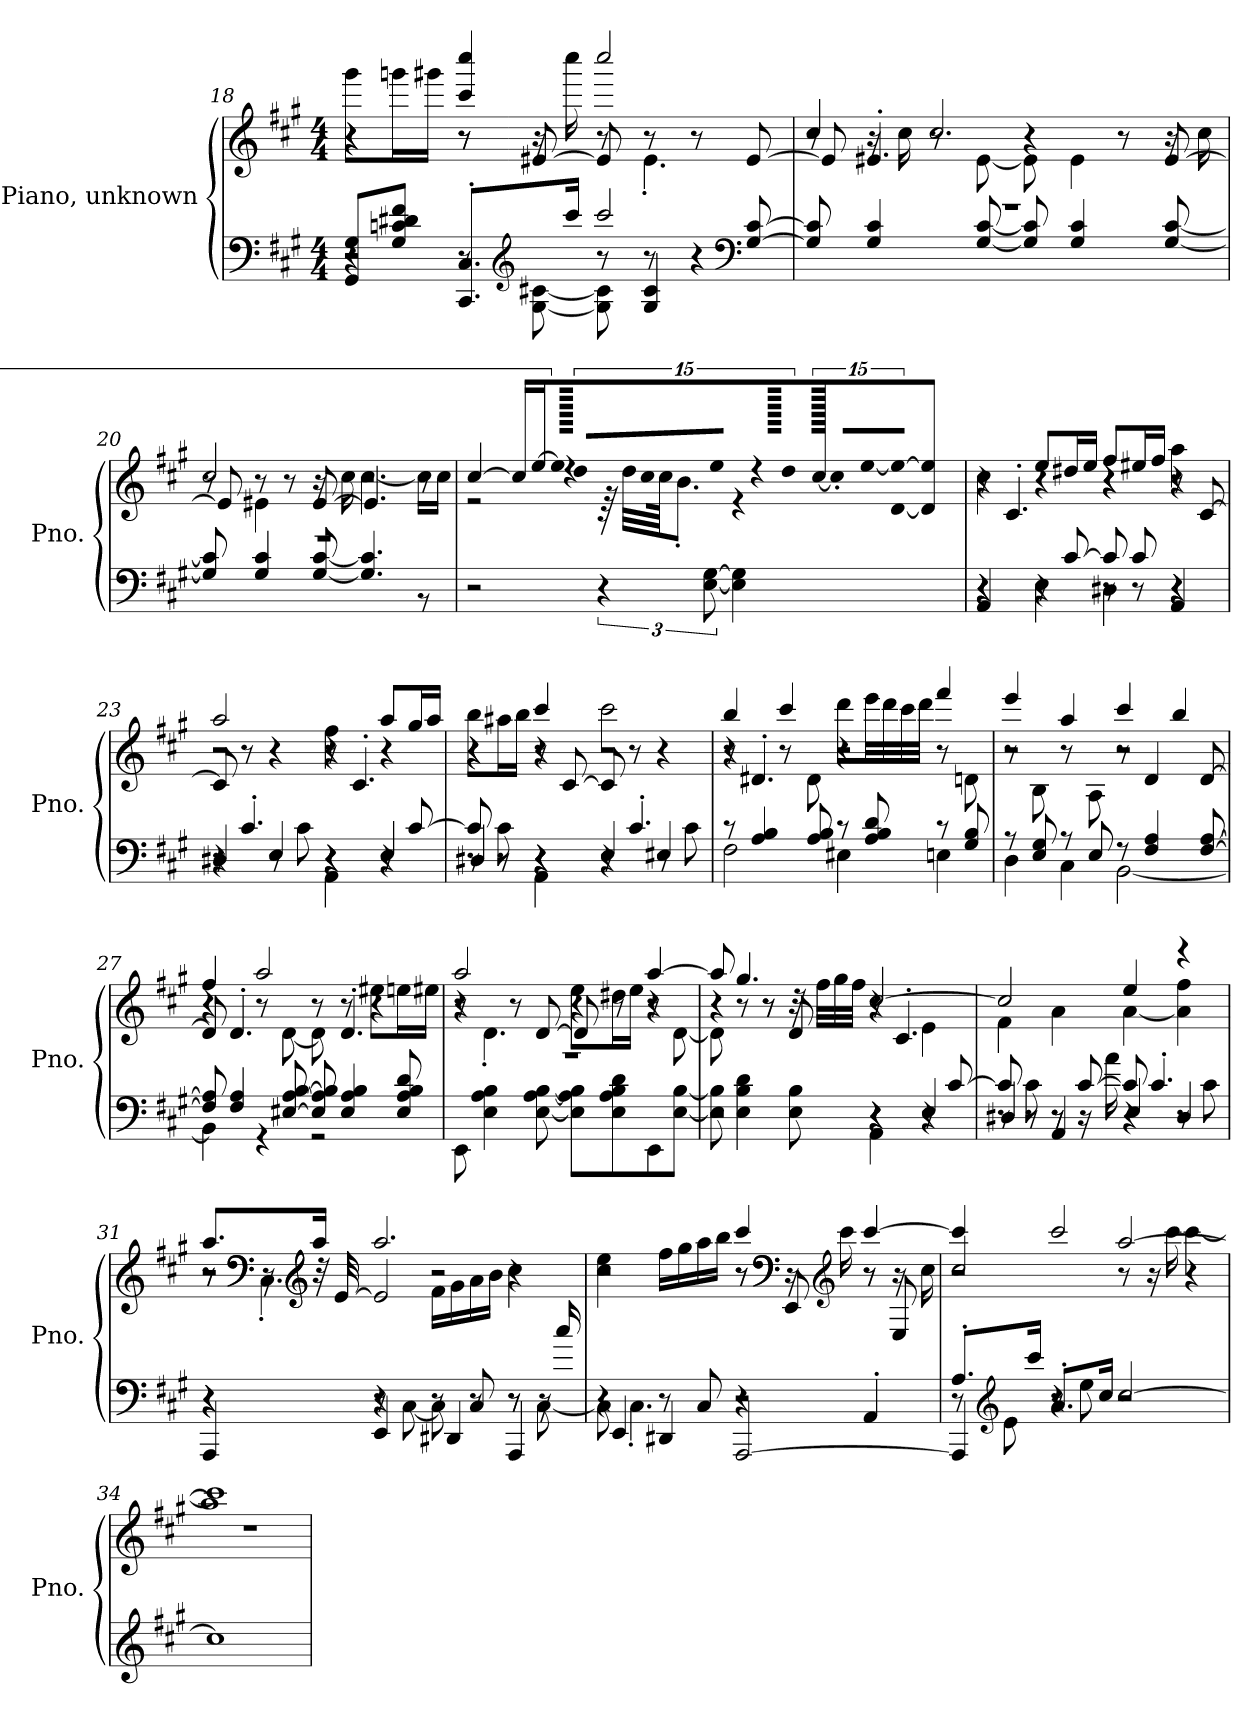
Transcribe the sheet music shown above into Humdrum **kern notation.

**kern	**kern
*part1	*part1
*staff2	*staff1
*I"Piano, unknown	*
*I'Pno.	*
*clefF4	*clefG2
*k[f#c#g#]	*k[f#c#g#]
*M4/4	*M4/4
=18	=18
*^	*^
*	*^	*	*^
2r	4r	8GG#/ 8G#/L	4r	8ggg#\L	4r
.	.	8G#/ 8cn/ 8d#X/ 8f#/J	.	16gggn\L	.
.	.	.	.	16ggg#X\JJ	.
.	8r	8.CC#/' 8.C#/'L	4ccc#/ 4cccc#/	8r	8r
*clefG2	*	*	*	*	*
.	[8G#\ [8c#X\	.	.	16r	[8e#X/
.	.	16ccc#/Jk	.	16cccc#\	.
2ccc#/	8G#\] 8c#\]	8r	2cccc#/	8r	8e#/]
.	8r	4G#/ 4c#/	.	4.e#'\	8r
.	4r	.	.	.	8r
*clefF4	*	*	*	*	*
.	.	[8G#/ [8c#/	.	.	[8e#/
*	*v	*v	*	*	*
!!LO:LB:g=z	!!	!!
=19	=19	=19	=19	=19
1r	8G#/] 8c#/]	4cc#/	8r	8e#/]
.	4G#/ 4c#/	.	16r	4.e#X'/
.	.	.	16cc#\	.
.	.	2.cc#/	8r	.
.	[8G#/ [8c#/	.	[8e#\	.
.	8G#/] 8c#/]	.	8e#\]	4r
.	4G#/ 4c#/	.	4e#\	.
.	.	.	.	8r
.	[8G#/ [8c#/	.	16r	[8e#/
.	.	.	16cc#\	.
=20	=20	=20	=20	=20
1r	8G#/] 8c#/]	2cc#/	8r	8e#/]
.	4G#/ 4c#/	.	4e#X\	8r
.	.	.	.	8r
.	[8G#/ [8c#/	.	16r	[8e#/
.	.	.	16cc#\	.
.	4.G#/] 4.c#/]	2r	[4.cc#\	4.e#/]
.	8r	.	16cc#\LL]	8r
.	.	.	16cc#\JJ	.
*v	*v	*	*	*
*	*	*v	*v
!!LO:LB:g=z
=21	=21	=21
2r	[4cc#/	2r
.	16cc#/LL]	.
.	[16ee/	.
!	!LO:N:vis=64	!
.	960%17ee/JJkk]	.
!	!LO:N:vis=64	!
.	960%17r	.
.	1920ryy	.
!	!LO:N:vis=64	!
.	960%17dd/LLLL	.
!	!LO:N:vis=64	!
.	960%17cc#/	.
!	!LO:N:vis=64	!
.	960%17ee/JJJJ	.
!	!LO:N:vis=64	!
.	960%17r	.
.	1920ryy	.
!	!LO:N:vis=64	!
.	960%17dd/	.
6r	[960cc#/	64r
.	960%79cc#'/L]	.
.	.	32dd\LLL
.	.	64cc#\JJK
.	.	8.b'\J
.	[12ee/	.
[12E\ [12G#\	[12d/ 12ee/_J	.
4E\] 4G#\]	4d/] 4ee/]	4r
=22	=22	=22
*^	*	*^
*	*^	*	*	*
4r	4r	4AA/	4r	4cc#\	8r
.	.	.	.	.	4.c#'/
8r	4E\	4r	8ee/L	4r	.
[8c#/	.	.	16dd#X/L	.	.
.	.	.	16ee/JJ	.	.
8c#/]	4D#X\	8r	8ff#/L	4r	4r
8r	.	8c#/	16ee#X/L	.	.
.	.	.	16ff#/JJ	.	.
4r	4r	4AA/	4r	4aa\	8r
.	.	.	.	.	[8c#/
!!LO:LB:g=z	!!	!!
=23	=23	=23	=23	=23	=23
8r	4r	4D#X/	2aa/	2r	8c#/]
4.c#'/	.	.	.	.	8r
.	8r	4E/	.	.	4r
.	8c#\	.	.	.	.
4r	4AA\	4r	4r	4ff#\	8r
.	.	.	.	.	4.c#'/
8r	4r	4E/	8aa/L	4r	.
[8c#/	.	.	16gg#/L	.	.
.	.	.	16aa/JJ	.	.
=24	=24	=24	=24	=24	=24
8c#/]	8r	4D#X/	4r	8bb\L	4r
8r	8c#\	.	.	16aa#X\L	.
.	.	.	.	16bb\JJ	.
4r	4AA\	4r	4ccc#/	4r	8r
.	.	.	.	.	[8c#/
8r	4r	4E/	2r	2ccc#\	8c#/]
4.c#'/	.	.	.	.	8r
.	8r	4E#X/	.	.	4r
.	8c#\	.	.	.	.
*	*v	*v	*	*	*
!!LO:LB:g=z	!!	!!
=25	=25	=25	=25	=25
8r	2F#\	4bb/	4r	8r
4A/ 4B/	.	.	.	4.d#X'/
.	.	4ccc#/	8r	.
8A/ 8B/	.	.	8d#\	.
8r	4E#X\	4r	8ddd\L	2r
8A/ 8B/ 8d/	.	.	32eee\LL	.
.	.	.	32ddd\	.
.	.	.	32ccc#\	.
.	.	.	32ddd\JJJ	.
8r	4En\	4fff#/	8r	.
8G#/ 8B/	.	.	8dn\	.
=26	=26	=26	=26	=26
8r	4D\	4eee/	8r	2r
8E/ 8G#/	.	.	8B\	.
8r	4C#\	4aa/	8r	.
8E/	.	.	8A\	.
8r	[2BB\	4ccc#/	2r	8r
4F#/ 4A/	.	.	.	4d/
.	.	4bb/	.	.
[8F#/ [8A/	.	.	.	[8d/
=27	=27	=27	=27	=27
8F#/] 8A/]	4BB\]	4ff#/	4r	8d/]
4F#/ 4A/	.	.	.	4.d'/
.	4r	2aa/	8r	.
[8E#X/ [8A/ [8B/	.	.	[8d\	.
8E#/] 8A/] 8B/]	2r	.	8d\]	8r
4E#/ 4A/ 4B/	.	.	8r	4.d'/
.	.	4r	8ee#X\L	.
8E#/ 8A/ 8B/ 8d/	.	.	16een\L	.
.	.	.	16ee#X\JJ	.
!!LO:LB:g=z	!!	!!
=28	=28	=28	=28	=28
1r	8EE\	2aa/	8r	4r
.	4E\ 4A\ 4B\	.	4.d'\	.
.	.	.	.	8r
.	[8E\ [8A\ [8B\	.	.	[8d/
.	8E\] 8A\] 8B\]L	4r	8ee\L	8d/]
.	8E\ 8A\ 8B\ 8d\	.	16dd#X\L	8r
.	.	.	16ee\JJ	.
.	8EE\	[4aa/	8r	4r
.	[8E\ [8B\J	.	[8d\	.
=29	=29	=29	=29	=29
*	*^	*	*	*
2r	8E\] 8B\]	2r	8aa/]	8d\]	4r
.	4E\ 4B\ 4d\	.	4.gg#/	8r	.
.	.	.	.	8r	8r
.	8E\ 8B\	.	.	32r	8d/
.	.	.	.	32ff#\LLL	.
.	.	.	.	32gg#\	.
.	.	.	.	32ff#\JJJ	.
4r	4AA\	4r	[2cc#/	4r	8r
.	.	.	.	.	4.c#'/
8r	4r	4E/	.	4e\	.
[8c#/	.	.	.	.	.
*	*	*	*	*v	*v
=30	=30	=30	=30	=30
8c#/]	8r	4D#X/	2cc#/]	4f#\
8r	8c#\	.	.	.
8r	8r	4AA/	.	4a\
[8c#/	16r	.	.	.
.	16a\	.	.	.
8c#/]	4r	4E/	4ee/	[4a\
4.c#'/	.	.	.	.
.	8r	4D#/	4r	4a\] 4ff#\
.	8c#\	.	.	.
!!LO:PB:g=z
=31	=31	=31	=31	=31
*	*	*	*^	*^
4AAA/	4r	4r	8.aa/L	2r	8r	8r
*	*	*	*clefF4	*	*	*
.	.	.	.	.	16r	4.C#'\
*	*	*	*clefG2	*	*	*
.	.	.	16aa/Jk	.	32r	.
.	.	.	.	.	[32e/	.
4r	8r	4EE/	2.aa/	.	2e/]	.
.	[8C#\	.	.	.	.	.
8r	8C#\]	4DD#X/	.	16f#\LL	.	2r
.	.	.	.	16g#\	.	.
8C#/	8r	.	.	16a\	.	.
.	.	.	.	16b\JJ	.	.
8r	8r	4AAA/	.	4cc#\	4r	.
16r	[8C#\	.	.	.	.	.
16cc#/	.	.	.	.	.	.
*	*	*	*	*	*v	*v
=32	=32	=32	=32	=32	=32
4r	8C#\]	4EE/	2r	4cc#\ 4ee\	2r
.	4.C#'\	.	.	.	.
8r	.	4DD#X/	.	16ff#\LL	.
.	.	.	.	16gg#\	.
8C#/	.	.	.	16aa\	.
.	.	.	.	16bb\JJ	.
4r	2r	[2AAA/	4ccc#/	8r	8r
*	*	*	*clefF4	*	*
.	.	.	.	16r	8EE/
*	*	*	*clefG2	*	*
.	.	.	.	16ccc#\	.
4AA'/	.	.	[4ccc#/	8r	8r
.	.	.	.	16r	8E/
.	.	.	.	16cc#\	.
!!LO:LB:g=z	!!	!!
=33	=33	=33	=33	=33	=33
8.A'/L	8r	4AAA/]	4ccc#/]	2r	2cc#/
*clefG2	*	*	*	*	*
.	8e\	.	.	.	.
16ccc#/Jk	.	.	.	.	.
8.a'/L	8r	4r	2ccc#/	.	.
.	8ee\	.	.	.	.
16cc#/Jk	.	.	.	.	.
[2cc#/	2r	2r	.	8r	[2aa/
.	.	.	.	16r	.
.	.	.	.	16ccc#\	.
.	.	.	4r	[4ccc#\	.
*v	*v	*v	*	*	*
=34	=34	=34	=34
1cc#]	1r	1ccc#]	1aa]
*	*v	*v	*v
=	=
*-	*-
